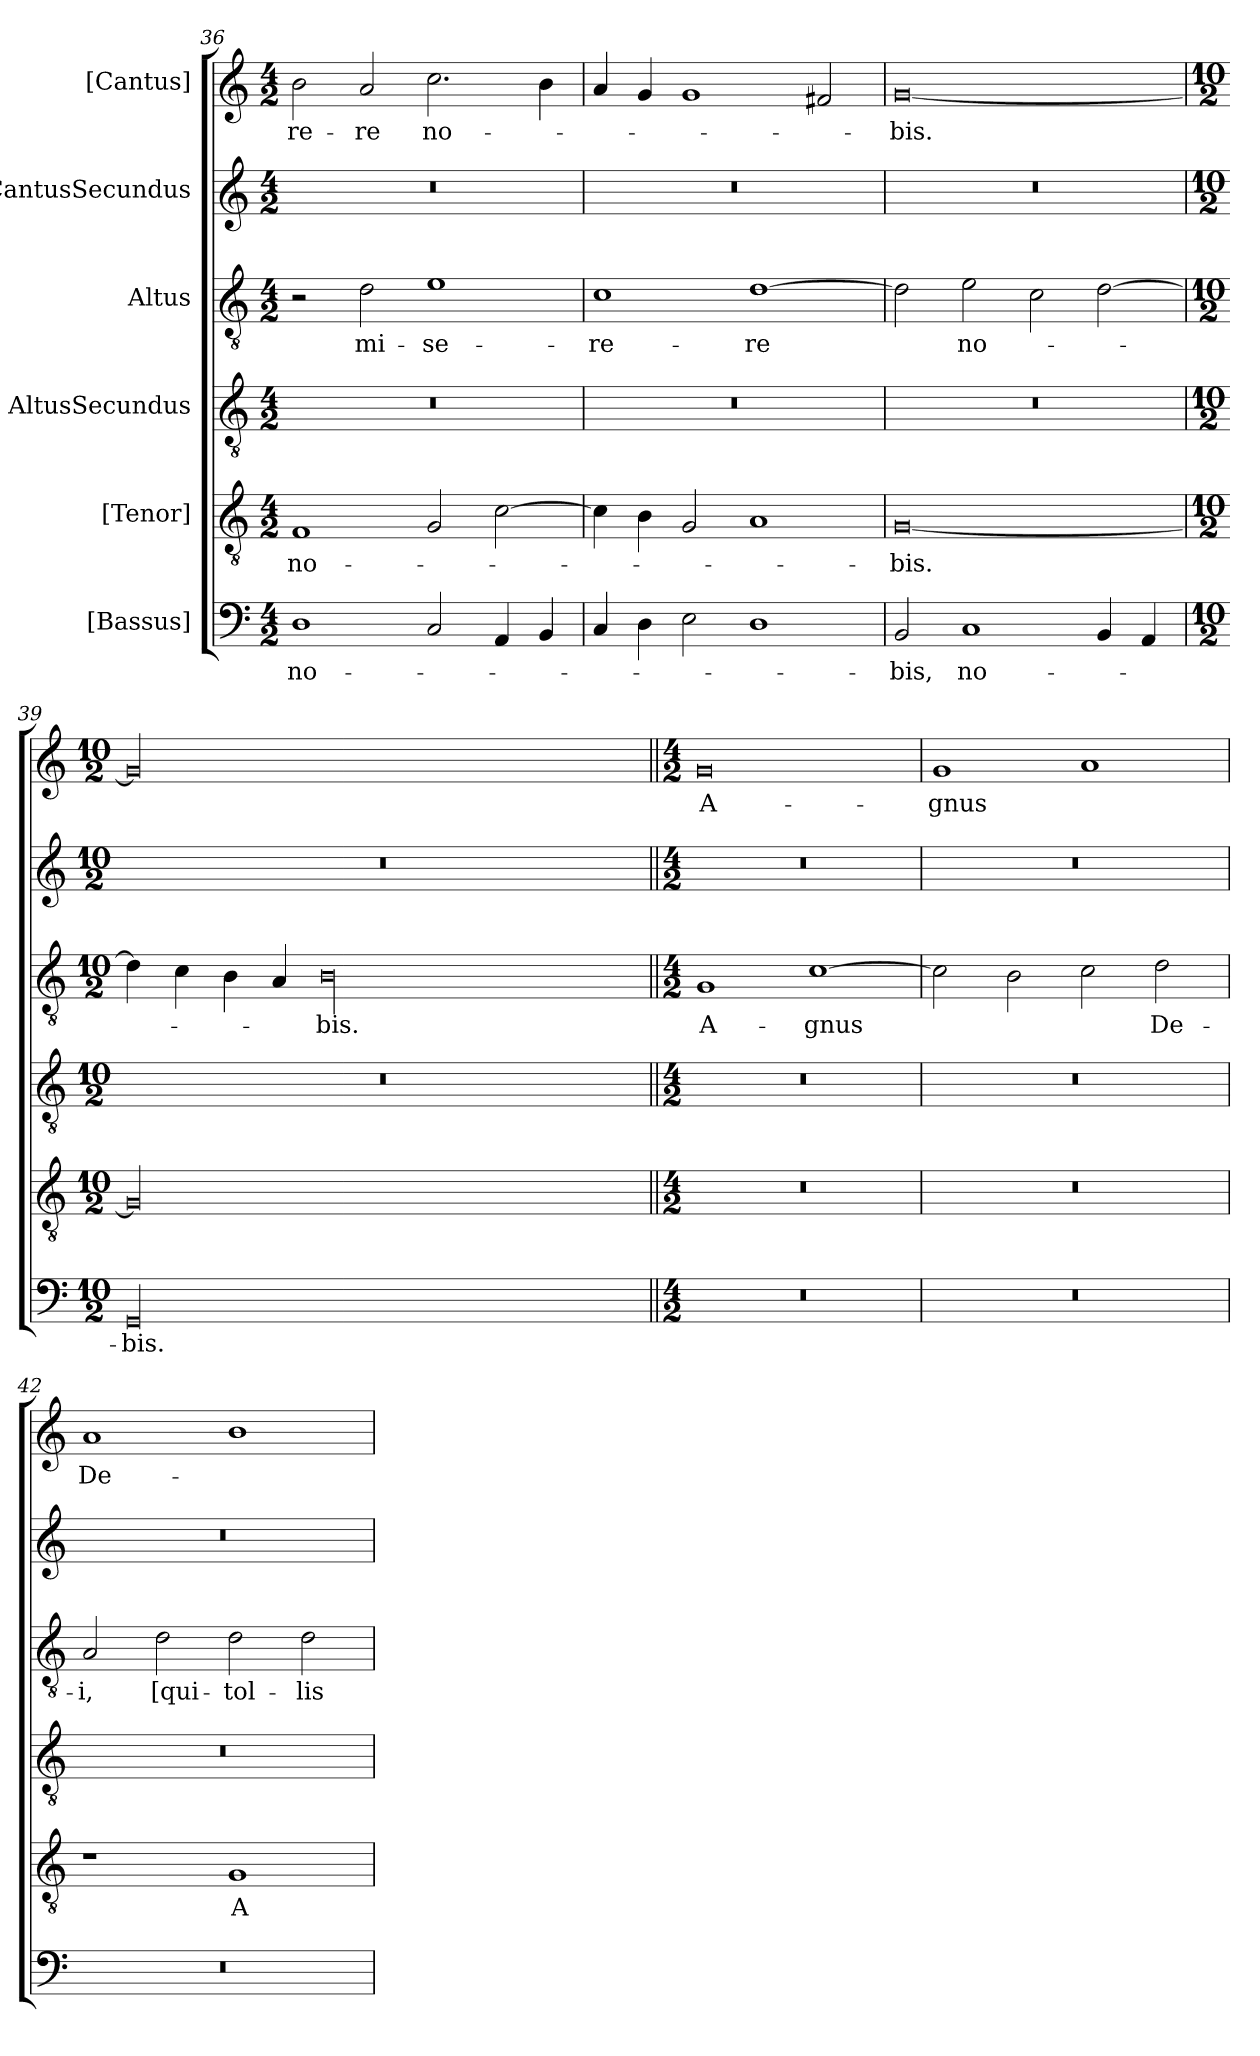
**kern	**text	**kern	**text	**kern	**kern	**text	**kern	**kern	**text
*part6	*part6	*part5	*part5	*part4	*part3	*part3	*part2	*part1	*part1
*staff6	*staff6	*staff5	*staff5	*staff4	*staff3	*staff3	*staff2	*staff1	*staff1
*I"[Bassus]	*	*I"[Tenor]	*	*I"AltusSecundus	*I"Altus	*	*I"CantusSecundus	*I"[Cantus]	*
*clefF4	*	*clefGv2	*	*clefGv2	*clefGv2	*	*clefG2	*clefG2	*
*k[]	*	*k[]	*	*k[]	*k[]	*	*k[]	*k[]	*
*M4/2	*	*M4/2	*	*M4/2	*M4/2	*	*M4/2	*M4/2	*
=36	=36	=36	=36	=36	=36	=36	=36	=36	=36
1D\	no-	1F/	no-	0r	2r	.	0r	2b\	-re-
.	.	.	.	.	2d\	mi-	.	2a/	-re
2C/	.	2G/	.	.	1e\	-se-	.	2.cc\	no-
4AA/	.	[2c\	.	.	.	.	.	.	.
4BB/	.	.	.	.	.	.	.	4b\	.
=37	=37	=37	=37	=37	=37	=37	=37	=37	=37
4C/	.	4c\]	.	0r	1c\	-re-	0r	4a/	.
4D\	.	4B\	.	.	.	.	.	4g/	.
2E\	.	2G/	.	.	.	.	.	1g/	.
1D\	.	1A/	.	.	[1d\	-re	.	.	.
.	.	.	.	.	.	.	.	2f#X/	.
=38	=38	=38	=38	=38	=38	=38	=38	=38	=38
2BB/	-bis,	[0G/	-bis.	0r	2d\]	.	0r	[0g/	-bis.
1C/	no-	.	.	.	2e\	no-	.	.	.
.	.	.	.	.	2c\	.	.	.	.
4BB/	.	.	.	.	[2d\	.	.	.	.
4AA/	.	.	.	.	.	.	.	.	.
=39	=39	=39	=39	=39	=39	=39	=39	=39	=39
*M10/2	*	*M10/2	*	*M10/2	*M10/2	*	*M10/2	*M10/2	*
00GG/	-bis.	00G/]	.	1%5r	4d\]	.	1%5r	00g/]	.
.	.	.	.	.	4c\	.	.	.	.
.	.	.	.	.	4B\	.	.	.	.
.	.	.	.	.	4A/	.	.	.	.
.	.	.	.	.	00B\	-bis.	.	.	.
1ryy	.	1ryy	.	.	.	.	.	1ryy	.
=40||	=40||	=40||	=40||	=40||	=40||	=40||	=40||	=40||	=40||
*M4/2	*	*M4/2	*	*M4/2	*M4/2	*	*M4/2	*M4/2	*
0r	.	0r	.	0r	1G/	A-	0r	0g/	A-
.	.	.	.	.	[1c\	-gnus	.	.	.
=41	=41	=41	=41	=41	=41	=41	=41	=41	=41
0r	.	0r	.	0r	2c\]	.	0r	1g/	-gnus
.	.	.	.	.	2B\	.	.	.	.
.	.	.	.	.	2c\	.	.	1a/	.
.	.	.	.	.	2d\	De-	.	.	.
=42	=42	=42	=42	=42	=42	=42	=42	=42	=42
0r	.	1r	.	0r	2A/	-i,	0r	1a/	De-
.	.	.	.	.	2d\	[qui-	.	.	.
.	.	1G/	A-	.	2d\	tol-	.	1b\	.
.	.	.	.	.	2d\	-lis	.	.	.
=	=	=	=	=	=	=	=	=	=
*-	*-	*-	*-	*-	*-	*-	*-	*-	*-
